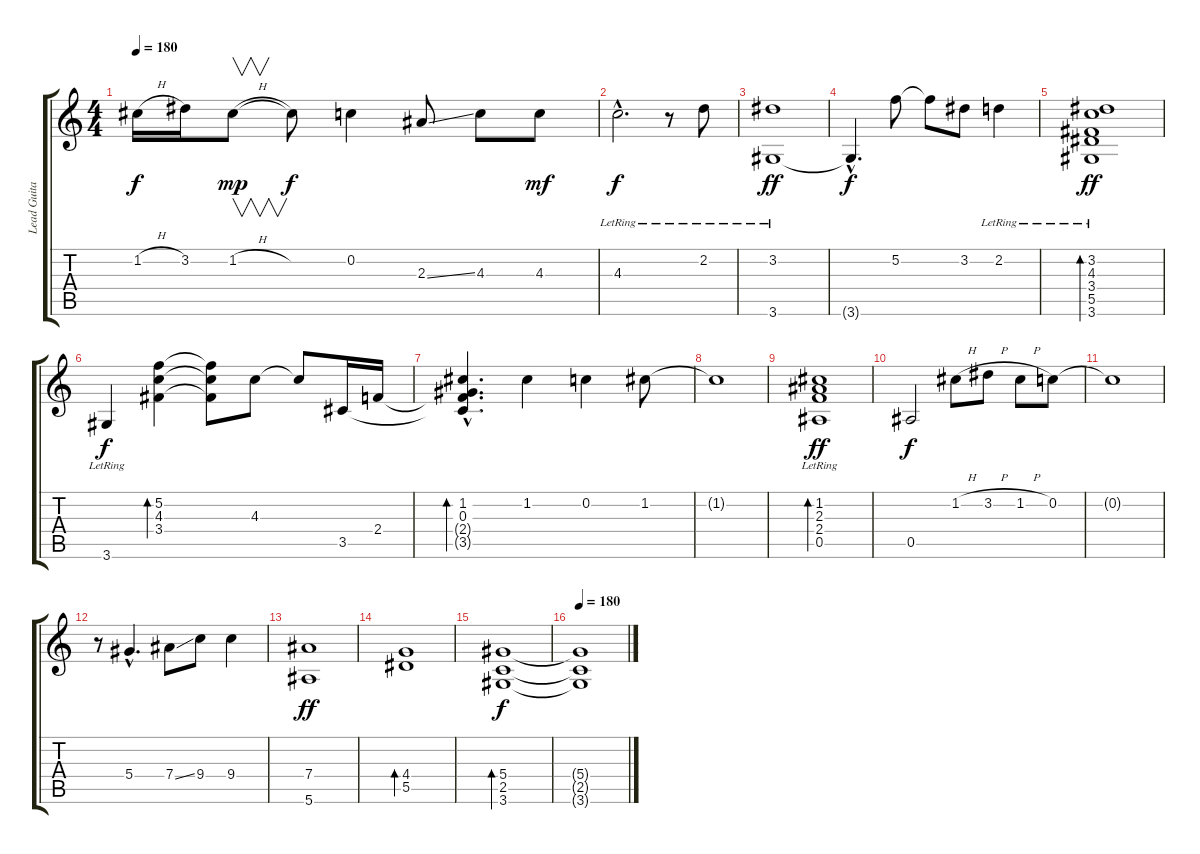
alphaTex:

\track ("Lead Guitar" "Lead Guita") {instrument acousticguitarnylon}
\staff {score tabs}
\tuning (F4 C4 Ab3 Eb3 Bb2 F2) {hide}
\ts (4 4)
\tempo 180
\clef g2
\ks c
1.2{h}.16{dy f} 3.2.16 1.2{h}.8{v dy mp} 1.2{t}.8{dy f} 0.2.4 2.3{ss}.8 4.3.8 4.3.8{dy mf} |
4.3{hac lr}.2{d dy f} r.8 2.2{lr}.8 |
(3.2{lr} 3.6).1{dy ff} |
3.6{hac t}.4{d dy f} 5.2.8 5.2{t}.8 3.2.8 2.2{lr}.4 |
(3.2 4.3 3.4{lr} 5.5 3.6).1{bd 240 dy ff} |
3.6{lr}.4{dy f} (5.2 4.3 3.4).4{bd 60} (5.2{t} 4.3{t} 3.4{t}).8 4.3.8 4.3{t}.8 3.5.16 2.4.16 |
(1.2{hac} 0.3{hac} 2.4{hac t} 3.5{hac t}).4{d bd 480} 1.2.4 0.2.4 1.2.8 |
1.2{t}.1 |
(1.2{lr} 2.3{lr} 2.4{lr} 0.5{lr}).1{bd 480 dy ff} |
0.5.2{dy f} 1.2{h}.8 3.2{h}.8 1.2{h}.8 0.2.8 |
0.2{t}.1 |
r.8 5.4{hac}.4{d} 7.4{ss}.8 9.4.8 9.4.4 |
(7.4 5.6).1{dy ff} |
(4.4 5.5).1{bd 480} |
(5.4 2.5 3.6).1{bd 480 dy f} |
\tempo 180
(5.4{t} 2.5{t} 3.6{t}).1
